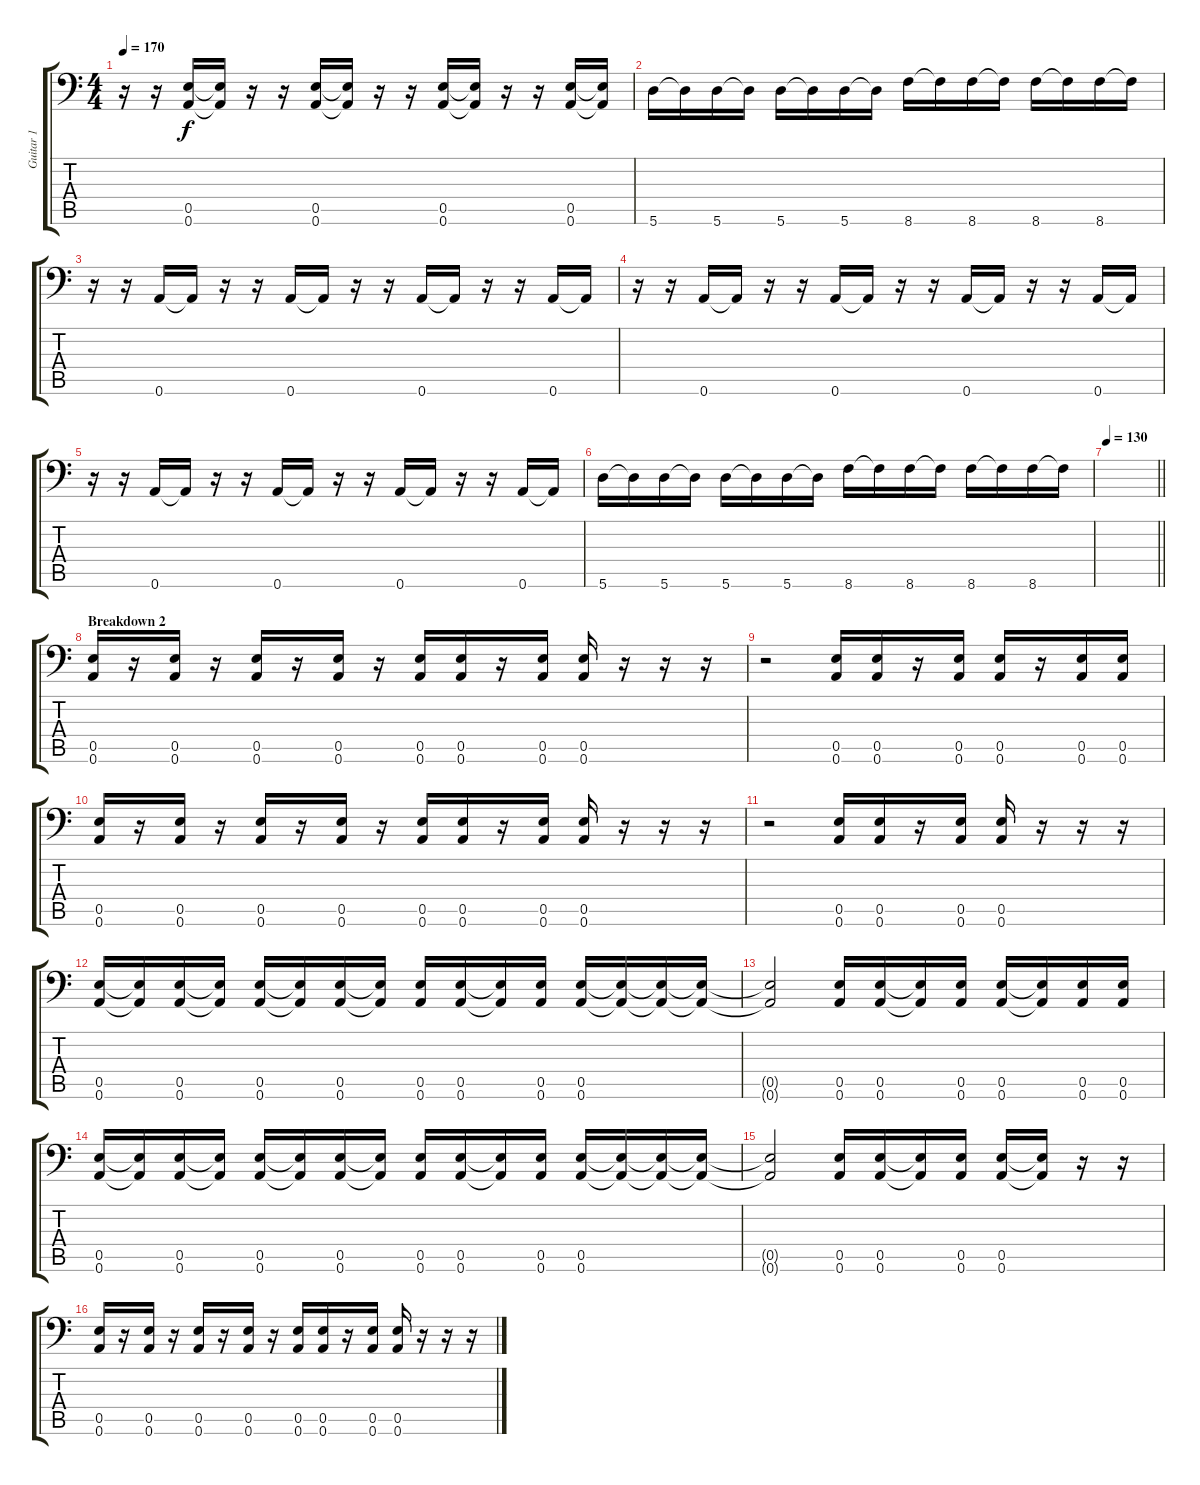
\track ("Guitar 1" "Guitar 1") {instrument distortionguitar}
\staff {score tabs}
\tuning (B3 Gb3 D3 A2 E2 A1) {hide}
\ts (4 4)
\tempo 170
\clef f4
\ks c
r.16{dy f} r.16 (0.5 0.6).16 (0.5{t} 0.6{t}).16 r.16 r.16 (0.5 0.6).16 (0.5{t} 0.6{t}).16 r.16 r.16 (0.5 0.6).16 (0.5{t} 0.6{t}).16 r.16 r.16 (0.5 0.6).16 (0.5{t} 0.6{t}).16 |
5.6.16 5.6{t}.16 5.6.16 5.6{t}.16 5.6.16 5.6{t}.16 5.6.16 5.6{t}.16 8.6.16 8.6{t}.16 8.6.16 8.6{t}.16 8.6.16 8.6{t}.16 8.6.16 8.6{t}.16 |
r.16 r.16 0.6.16 0.6{t}.16 r.16 r.16 0.6.16 0.6{t}.16 r.16 r.16 0.6.16 0.6{t}.16 r.16 r.16 0.6.16 0.6{t}.16 |
r.16 r.16 0.6.16 0.6{t}.16 r.16 r.16 0.6.16 0.6{t}.16 r.16 r.16 0.6.16 0.6{t}.16 r.16 r.16 0.6.16 0.6{t}.16 |
r.16 r.16 0.6.16 0.6{t}.16 r.16 r.16 0.6.16 0.6{t}.16 r.16 r.16 0.6.16 0.6{t}.16 r.16 r.16 0.6.16 0.6{t}.16 |
5.6.16 5.6{t}.16 5.6.16 5.6{t}.16 5.6.16 5.6{t}.16 5.6.16 5.6{t}.16 8.6.16 8.6{t}.16 8.6.16 8.6{t}.16 8.6.16 8.6{t}.16 8.6.16 8.6{t}.16 |
\tempo 130
\barLineRight lightlight
|
\section ("" "Breakdown 2")
(0.5 0.6).16 r.16 (0.5 0.6).16 r.16 (0.5 0.6).16 r.16 (0.5 0.6).16 r.16 (0.5 0.6).16 (0.5 0.6).16 r.16 (0.5 0.6).16 (0.5 0.6).16 r.16 r.16 r.16 |
r.2 (0.5 0.6).16 (0.5 0.6).16 r.16 (0.5 0.6).16 (0.5 0.6).16 r.16 (0.5 0.6).16 (0.5 0.6).16 |
(0.5 0.6).16 r.16 (0.5 0.6).16 r.16 (0.5 0.6).16 r.16 (0.5 0.6).16 r.16 (0.5 0.6).16 (0.5 0.6).16 r.16 (0.5 0.6).16 (0.5 0.6).16 r.16 r.16 r.16 |
r.2 (0.5 0.6).16 (0.5 0.6).16 r.16 (0.5 0.6).16 (0.5 0.6).16 r.16 r.16 r.16 |
(0.5 0.6).16 (0.5{t} 0.6{t}).16 (0.5 0.6).16 (0.5{t} 0.6{t}).16 (0.5 0.6).16 (0.5{t} 0.6{t}).16 (0.5 0.6).16 (0.5{t} 0.6{t}).16 (0.5 0.6).16 (0.5 0.6).16 (0.5{t} 0.6{t}).16 (0.5 0.6).16 (0.5 0.6).16 (0.5{t} 0.6{t}).16 (0.5{t} 0.6{t}).16 (0.5{t} 0.6{t}).16 |
(0.5{t} 0.6{t}).2 (0.5 0.6).16 (0.5 0.6).16 (0.5{t} 0.6{t}).16 (0.5 0.6).16 (0.5 0.6).16 (0.5{t} 0.6{t}).16 (0.5 0.6).16 (0.5 0.6).16 |
(0.5 0.6).16 (0.5{t} 0.6{t}).16 (0.5 0.6).16 (0.5{t} 0.6{t}).16 (0.5 0.6).16 (0.5{t} 0.6{t}).16 (0.5 0.6).16 (0.5{t} 0.6{t}).16 (0.5 0.6).16 (0.5 0.6).16 (0.5{t} 0.6{t}).16 (0.5 0.6).16 (0.5 0.6).16 (0.5{t} 0.6{t}).16 (0.5{t} 0.6{t}).16 (0.5{t} 0.6{t}).16 |
(0.5{t} 0.6{t}).2 (0.5 0.6).16 (0.5 0.6).16 (0.5{t} 0.6{t}).16 (0.5 0.6).16 (0.5 0.6).16 (0.5{t} 0.6{t}).16 r.16 r.16 |
(0.5 0.6).16 r.16 (0.5 0.6).16 r.16 (0.5 0.6).16 r.16 (0.5 0.6).16 r.16 (0.5 0.6).16 (0.5 0.6).16 r.16 (0.5 0.6).16 (0.5 0.6).16 r.16 r.16 r.16
